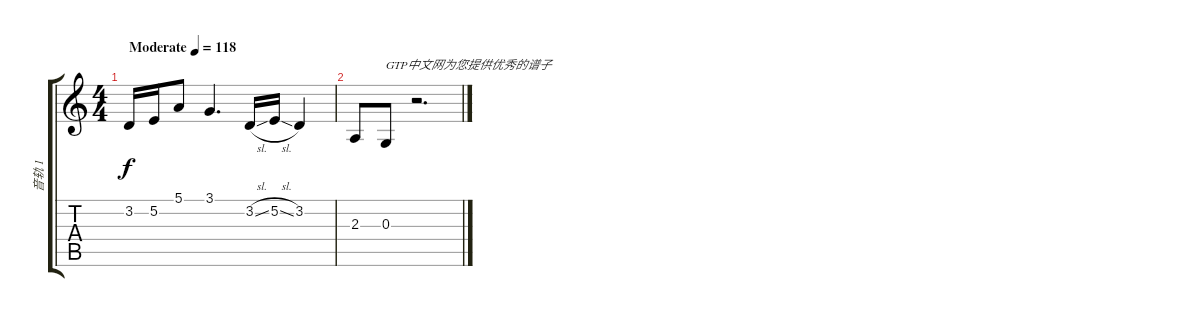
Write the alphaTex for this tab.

\track ("音轨 1" "音轨 1") {instrument cello}
\staff {score tabs}
\tuning (E4 B3 G3 D3 A2 E2) {hide}
\ts (4 4)
\tempo (118 "Moderate")
\clef g2
\ks c
3.2.16{dy f instrument cello} 5.2.16 5.1.8 3.1.4{d} 3.2{sl}.16 5.2{sl}.16 3.2.4 |
2.3.8 0.3.8{txt "GTP中文网为您提供优秀的谱子"} r.2{d}
